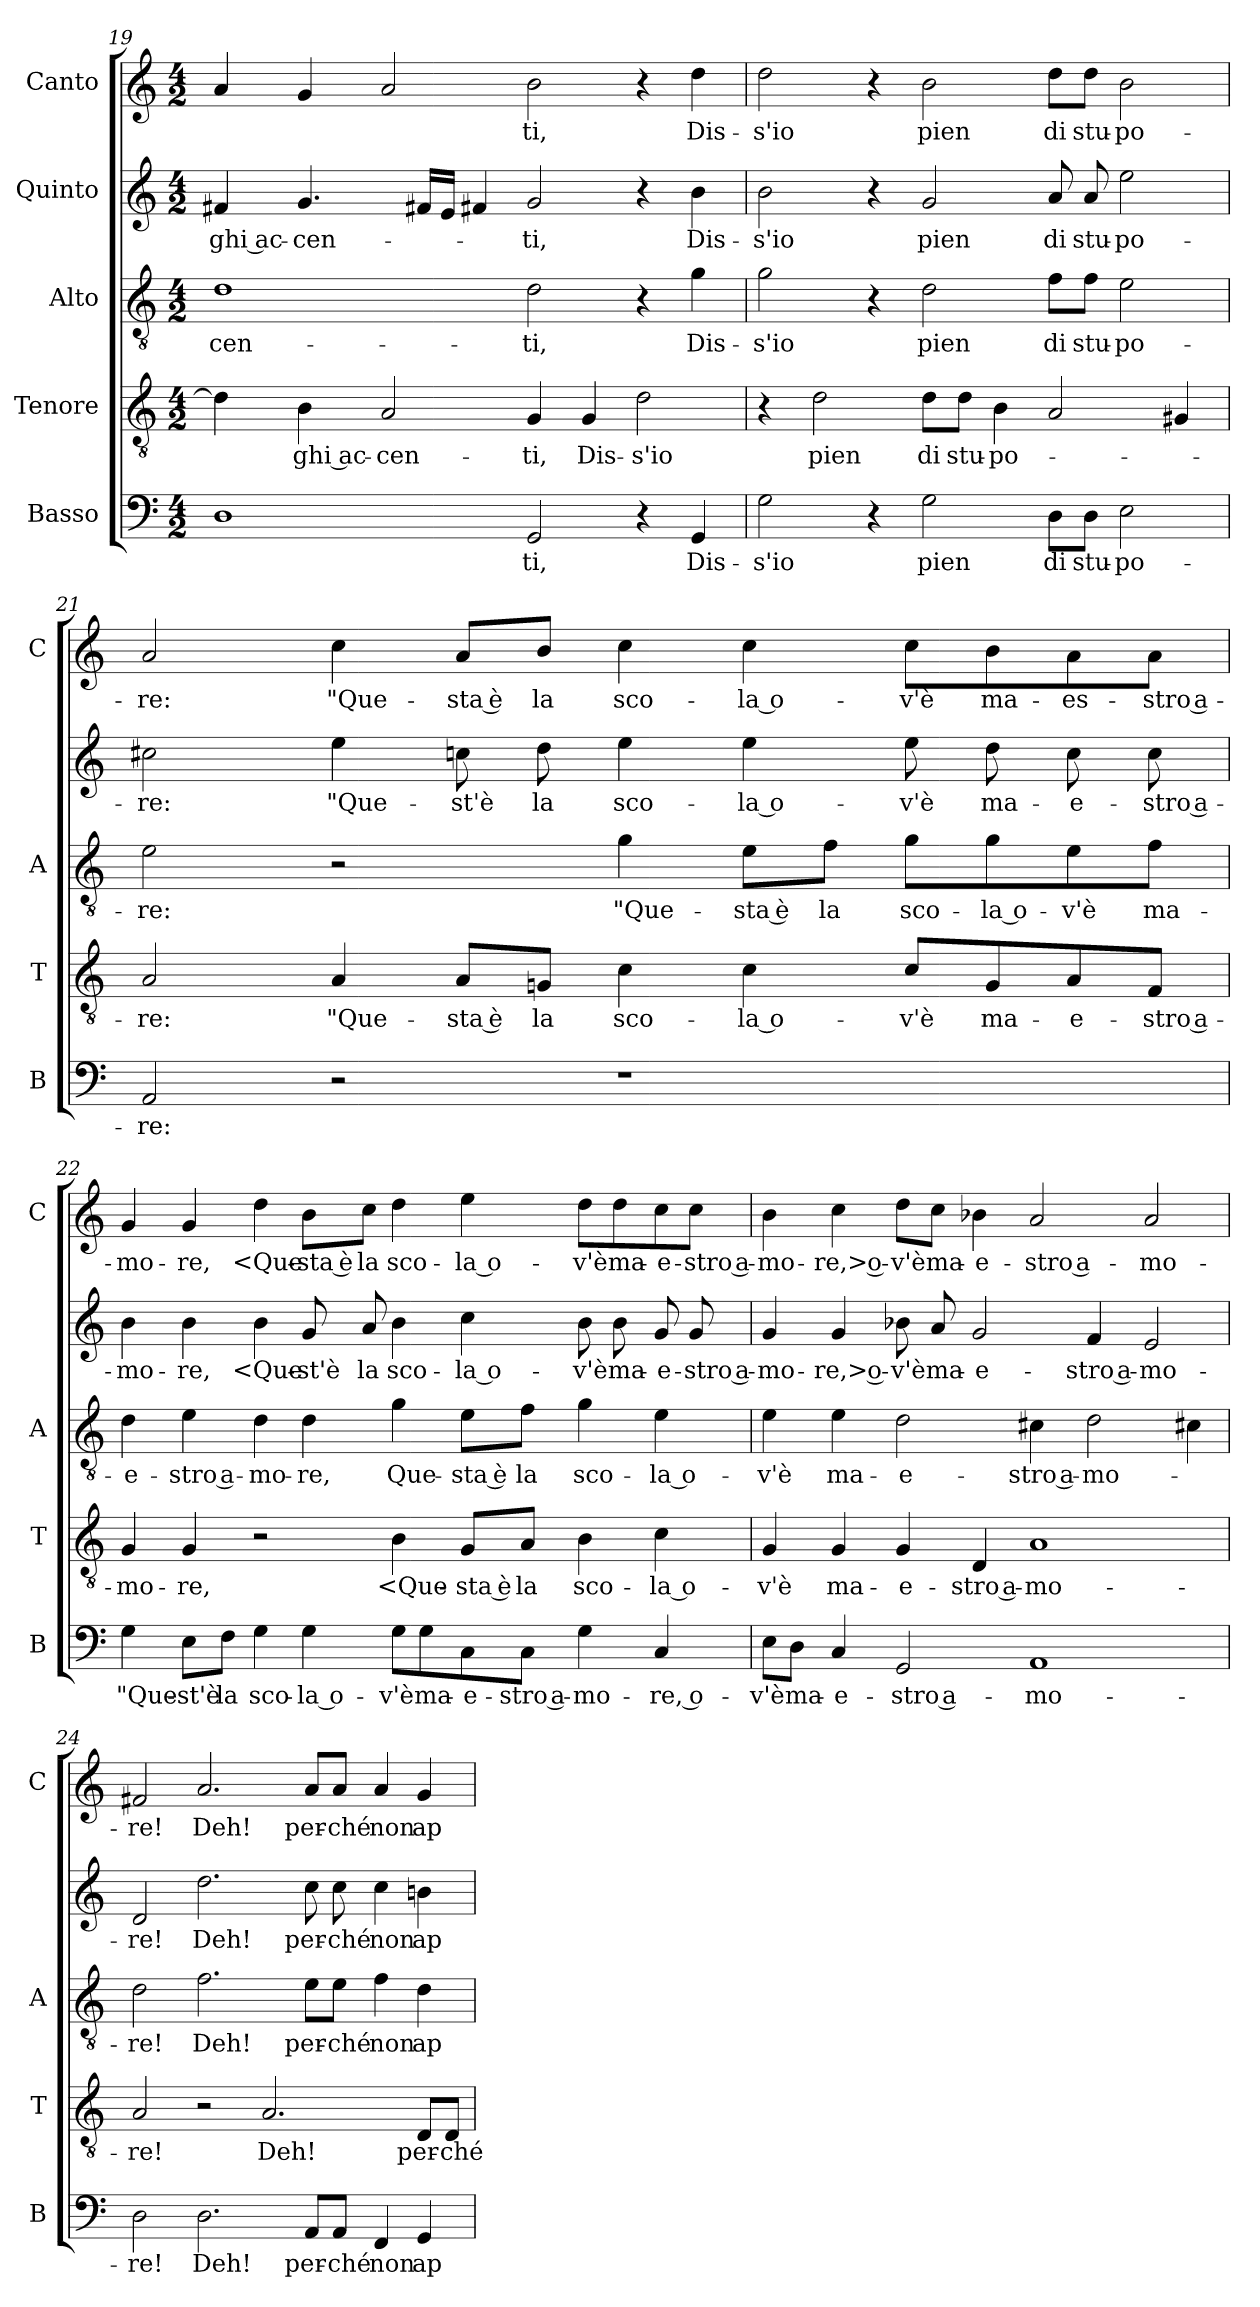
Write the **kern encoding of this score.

**kern	**text	**kern	**text	**kern	**text	**kern	**text	**kern	**text
*part5	*part5	*part4	*part4	*part3	*part3	*part2	*part2	*part1	*part1
*staff5	*staff5	*staff4	*staff4	*staff3	*staff3	*staff2	*staff2	*staff1	*staff1
*I"Basso	*	*I"Tenore	*	*I"Alto	*	*I"Quinto	*	*I"Canto	*
*I'B	*	*I'T	*	*I'A	*	*	*	*I'C	*
*clefF4	*	*clefGv2	*	*clefGv2	*	*clefG2	*	*clefG2	*
*k[]	*	*k[]	*	*k[]	*	*k[]	*	*k[]	*
*C:	*	*C:	*	*C:	*	*C:	*	*C:	*
*M4/2	*	*M4/2	*	*M4/2	*	*M4/2	*	*M4/2	*
=19	=19	=19	=19	=19	=19	=19	=19	=19	=19
1D	.	4d]	.	1d	-cen-	4f#X	-ghi ac-	4a	.
.	.	4B	-ghi ac-	.	.	4.g	-cen-	4g	.
.	.	2A	-cen-	.	.	.	.	2a	.
.	.	.	.	.	.	16f#XLL	.	.	.
.	.	.	.	.	.	16eJJ	.	.	.
.	.	.	.	.	.	4f#X	.	.	.
2GG	-ti,	4G	-ti,	2d	-ti,	2g	-ti,	2b	-ti,
.	.	4G	Dis-	.	.	.	.	.	.
4r	.	2d	-s'io	4r	.	4r	.	4r	.
4GG	Dis-	.	.	4g	Dis-	4b	Dis-	4dd	Dis-
=20	=20	=20	=20	=20	=20	=20	=20	=20	=20
2G	-s'io	4r	.	2g	-s'io	2b	-s'io	2dd	-s'io
.	.	2d	pien	.	.	.	.	.	.
4r	.	.	.	4r	.	4r	.	4r	.
2G	pien	8d\L	di	2d	pien	2g	pien	2b	pien
.	.	8d\J	stu-	.	.	.	.	.	.
.	.	4B	-po-	.	.	.	.	.	.
8D\L	di	2A	.	8f\L	di	8a	di	8dd\L	di
8D\J	stu-	.	.	8f\J	stu-	8a	stu-	8dd\J	stu-
2E	-po-	.	.	2e	-po-	2ee	-po-	2b	-po-
.	.	4G#X	.	.	.	.	.	.	.
=21	=21	=21	=21	=21	=21	=21	=21	=21	=21
2AA	-re:	2A	-re:	2e	-re:	2cc#X	-re:	2a	-re:
2r	.	4A	"Que-	2r	.	4ee	"Que-	4cc	"Que-
.	.	8A/L	-sta è	.	.	8ccn	-st'è	8a/L	-sta è
.	.	8Gn/J	la	.	.	8dd	la	8b/J	la
1r	.	4c	sco-	4g	"Que-	4ee	sco-	4cc	sco-
.	.	4c	-la o-	8e\L	-sta è	4ee	-la o-	4cc	-la o-
.	.	.	.	8f\J	la	.	.	.	.
.	.	8c/L	-v'è	8g\L	sco-	8ee	-v'è	8cc\L	-v'è
.	.	8G/	ma-	8g\	-la o-	8dd	ma-	8b\	ma-
.	.	8A/	-e-	8e\	-v'è	8cc	-e-	8a\	-es-
.	.	8F/J	-stro a-	8f\J	ma-	8cc	-stro a-	8a\J	-stro a-
=22	=22	=22	=22	=22	=22	=22	=22	=22	=22
4G	"Que-	4G	-mo-	4d	-e-	4b	-mo-	4g	-mo-
8E\L	-st'è	4G	-re,	4e	-stro a-	4b	-re,	4g	-re,
8F\J	la	.	.	.	.	.	.	.	.
4G	sco-	2r	.	4d	-mo-	4b	<Que-	4dd	<Que-
4G	-la o-	.	.	4d	-re,	8g	-st'è	8b\L	-sta è
.	.	.	.	.	.	8a	la	8cc\J	la
8G\L	-v'è	4B	<Que-	4g	Que-	4b	sco-	4dd	sco-
8G\	ma-	.	.	.	.	.	.	.	.
8C\	-e-	8G/L	-sta è	8e\L	-sta è	4cc	-la o-	4ee	-la o-
8C\J	-stro a-	8A/J	la	8f\J	la	.	.	.	.
4G	-mo-	4B	sco-	4g	sco-	8b	-v'è	8dd\L	-v'è
.	.	.	.	.	.	8b	ma-	8dd\	ma-
4C	-re, o-	4c	-la o-	4e	-la o-	8g	-e-	8cc\	-e-
.	.	.	.	.	.	8g	-stro a-	8cc\J	-stro a-
=23	=23	=23	=23	=23	=23	=23	=23	=23	=23
8E\L	-v'è	4G	-v'è	4e	-v'è	4g	-mo-	4b	-mo-
8D\J	ma-	.	.	.	.	.	.	.	.
4C	-e-	4G	ma-	4e	ma-	4g	-re,> o-	4cc	-re,> o-
2GG	-stro a-	4G	-e-	2d	-e-	8b-X	-v'è	8dd\L	-v'è
.	.	.	.	.	.	8a	ma-	8cc\J	ma-
.	.	4D	-stro a-	.	.	2g	-e-	4b-X	-e-
1AA	-mo-	1A	-mo-	4c#X	-stro a-	.	.	2a	-stro a-
.	.	.	.	2d	-mo-	4f	-stro a-	.	.
.	.	.	.	.	.	2e	-mo-	2a	-mo-
.	.	.	.	4c#X	.	.	.	.	.
=24	=24	=24	=24	=24	=24	=24	=24	=24	=24
2D	-re!	2A	-re!	2d	-re!	2d	-re!	2f#X	-re!
2.D	Deh!	2r	.	2.f	Deh!	2.dd	Deh!	2.a	Deh!
.	.	2.A	Deh!	.	.	.	.	.	.
8AA/L	per-	.	.	8e\L	per-	8cc	per-	8a/L	per-
8AA/J	-ché	.	.	8e\J	-ché	8cc	-ché	8a/J	-ché
4FF	non	.	.	4f	non	4cc	non	4a	non
4GG	ap-	8D/L	per-	4d	ap-	4bn	ap-	4g	ap-
.	.	8D/J	-ché	.	.	.	.	.	.
=	=	=	=	=	=	=	=	=	=
*-	*-	*-	*-	*-	*-	*-	*-	*-	*-
